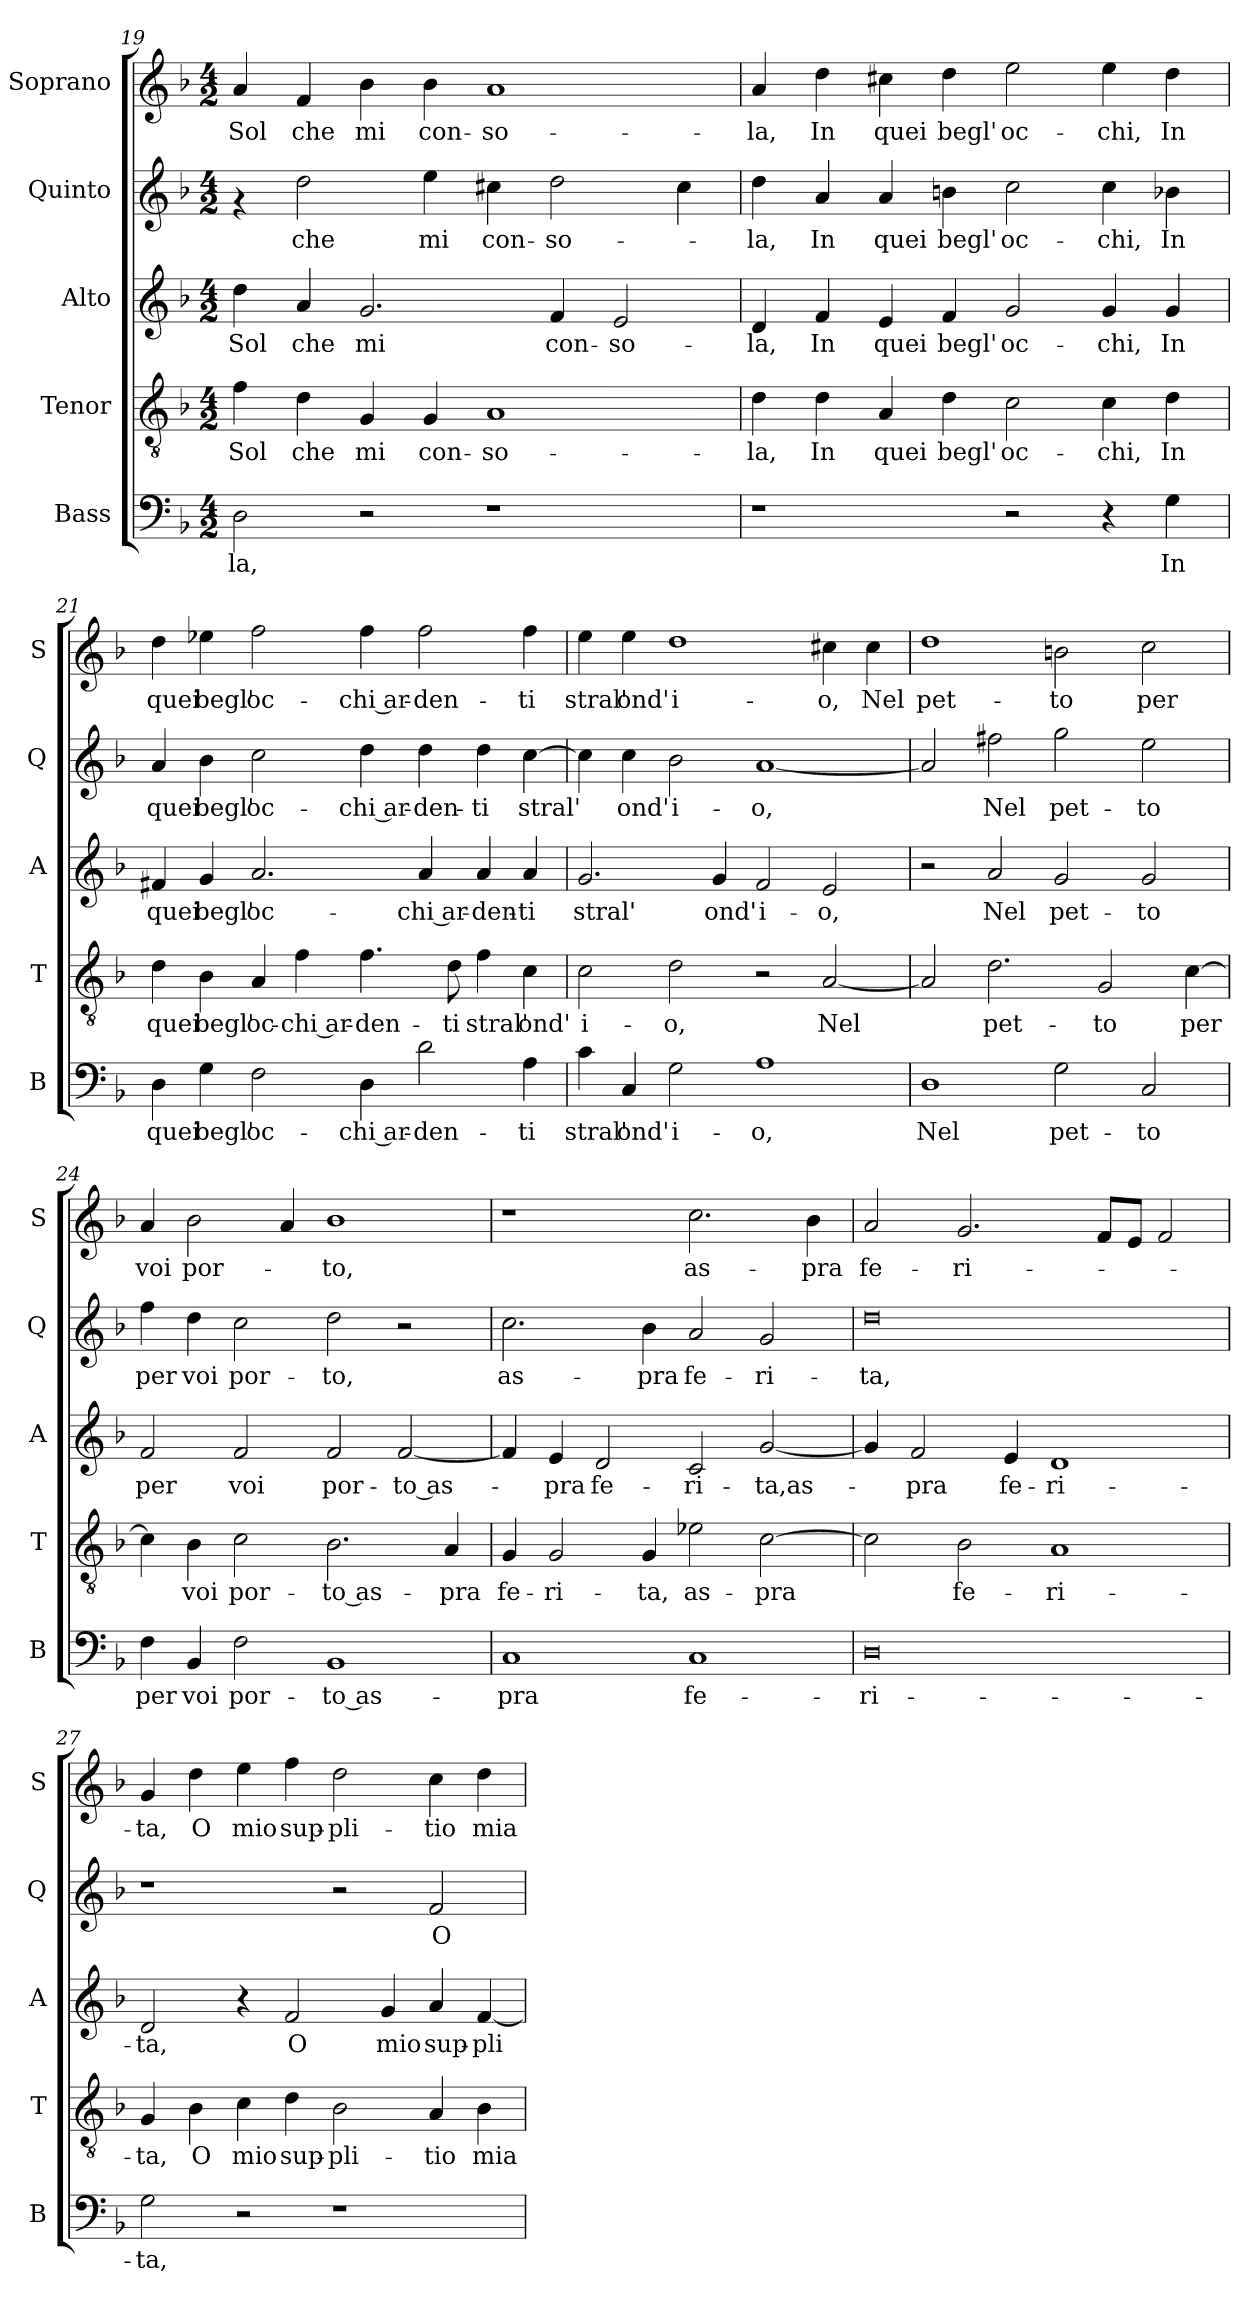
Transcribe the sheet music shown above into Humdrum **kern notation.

**kern	**text	**kern	**text	**kern	**text	**kern	**text	**kern	**text
*part5	*part5	*part4	*part4	*part3	*part3	*part2	*part2	*part1	*part1
*staff5	*staff5	*staff4	*staff4	*staff3	*staff3	*staff2	*staff2	*staff1	*staff1
*I"Bass	*	*I"Tenor	*	*I"Alto	*	*I"Quinto	*	*I"Soprano	*
*I'B	*	*I'T	*	*I'A	*	*I'Q	*	*I'S	*
*clefF4	*	*clefGv2	*	*clefG2	*	*clefG2	*	*clefG2	*
*k[b-]	*	*k[b-]	*	*k[b-]	*	*k[b-]	*	*k[b-]	*
*F:	*	*F:	*	*F:	*	*F:	*	*F:	*
*M4/2	*	*M4/2	*	*M4/2	*	*M4/2	*	*M4/2	*
=19	=19	=19	=19	=19	=19	=19	=19	=19	=19
!	!LO:LY:b	!	!LO:LY:b	!	!LO:LY:b	!	!	!	!LO:LY:b
2D\	-la,	4f\	Sol	4dd\	Sol	4rf	.	4a/	Sol
!	!	!	!LO:LY:b	!	!LO:LY:b	!	!LO:LY:b	!	!LO:LY:b
.	.	4d\	che	4a/	che	2dd\	che	4f/	che
!	!	!	!LO:LY:b	!	!LO:LY:b	!	!	!	!LO:LY:b
2r	.	4G/	mi	2.g/	mi	.	.	4b-\	mi
!	!	!	!LO:LY:b	!	!	!	!LO:LY:b	!	!LO:LY:b
.	.	4G/	con-	.	.	4ee\	mi	4b-\	con-
!	!	!	!LO:LY:b	!	!	!	!LO:LY:b	!	!LO:LY:b
1r	.	1A	-so-	.	.	4cc#X\	con-	1a	-so-
!	!	!	!	!	!LO:LY:b	!	!LO:LY:b	!	!
.	.	.	.	4f/	con-	2dd\	-so-	.	.
!	!	!	!	!	!LO:LY:b	!	!	!	!
.	.	.	.	2e/	-so-	.	.	.	.
.	.	.	.	.	.	4cc#\	.	.	.
!!LO:LB:g=z
=20	=20	=20	=20	=20	=20	=20	=20	=20	=20
!	!	!	!LO:LY:b	!	!LO:LY:b	!	!LO:LY:b	!	!LO:LY:b
1r	.	4d\	-la,	4d/	-la,	4dd\	-la,	4a/	-la,
!	!	!	!LO:LY:b	!	!LO:LY:b	!	!LO:LY:b	!	!LO:LY:b
.	.	4d\	In	4f/	In	4a/	In	4dd\	In
!	!	!	!LO:LY:b	!	!LO:LY:b	!	!LO:LY:b	!	!LO:LY:b
.	.	4A/	quei	4e/	quei	4a/	quei	4cc#X\	quei
!	!	!	!LO:LY:b	!	!LO:LY:b	!	!LO:LY:b	!	!LO:LY:b
.	.	4d\	begl'	4f/	begl'	4bn\	begl'	4dd\	begl'
!	!	!	!LO:LY:b	!	!LO:LY:b	!	!LO:LY:b	!	!LO:LY:b
2r	.	2c\	oc-	2g/	oc-	2cc\	oc-	2ee\	oc-
!	!	!	!LO:LY:b	!	!LO:LY:b	!	!LO:LY:b	!	!LO:LY:b
4r	.	4c\	-chi,	4g/	-chi,	4cc\	-chi,	4ee\	-chi,
!	!LO:LY:b	!	!LO:LY:b	!	!LO:LY:b	!	!LO:LY:b	!	!LO:LY:b
4G\	In	4d\	In	4g/	In	4b-X\	In	4dd\	In
=21	=21	=21	=21	=21	=21	=21	=21	=21	=21
!	!LO:LY:b	!	!LO:LY:b	!	!LO:LY:b	!	!LO:LY:b	!	!LO:LY:b
4D\	quei	4d\	quei	4f#X/	quei	4a/	quei	4dd\	quei
!	!LO:LY:b	!	!LO:LY:b	!	!LO:LY:b	!	!LO:LY:b	!	!LO:LY:b
4G\	begl'	4B-\	begl'	4g/	begl'	4b-\	begl'	4ee-X\	begl'
!	!LO:LY:b	!	!LO:LY:b	!	!LO:LY:b	!	!LO:LY:b	!	!LO:LY:b
2F\	oc-	4A/	oc-	2.a/	oc-	2cc\	oc-	2ff\	oc-
!	!	!	!LO:LY:b	!	!	!	!	!	!
.	.	4f\	-chi ar-	.	.	.	.	.	.
!	!LO:LY:b	!	!LO:LY:b	!	!	!	!LO:LY:b	!	!LO:LY:b
4D\	-chi ar-	4.f\	-den-	.	.	4dd\	-chi ar-	4ff\	-chi ar-
!	!LO:LY:b	!	!	!	!LO:LY:b	!	!LO:LY:b	!	!LO:LY:b
2d\	-den-	.	.	4a/	-chi ar-	4dd\	-den-	2ff\	-den-
!	!	!	!LO:LY:b	!	!	!	!	!	!
.	.	8d\	-ti	.	.	.	.	.	.
!	!	!	!LO:LY:b	!	!LO:LY:b	!	!LO:LY:b	!	!
.	.	4f\	stral'	4a/	-den-	4dd\	-ti	.	.
!	!LO:LY:b	!	!LO:LY:b	!	!LO:LY:b	!	!LO:LY:b	!	!LO:LY:b
4A\	-ti	4c\	ond'	4a/	-ti	[4cc\	stral'	4ff\	-ti
=22	=22	=22	=22	=22	=22	=22	=22	=22	=22
!	!LO:LY:b	!	!LO:LY:b	!	!LO:LY:b	!	!	!	!LO:LY:b
4c\	stral'	2c\	i-	2.g/	stral'	4cc\]	.	4ee\	stral'
!	!LO:LY:b	!	!	!	!	!	!LO:LY:b	!	!LO:LY:b
4C/	ond'	.	.	.	.	4cc\	ond'	4ee\	ond'
!	!LO:LY:b	!	!LO:LY:b	!	!	!	!LO:LY:b	!	!LO:LY:b
2G\	i-	2d\	-o,	.	.	2b-\	i-	1dd	i-
!	!	!	!	!	!LO:LY:b	!	!	!	!
.	.	.	.	4g/	ond'	.	.	.	.
!	!LO:LY:b	!	!	!	!LO:LY:b	!	!LO:LY:b	!	!
1A	-o,	2r	.	2f/	i-	[1a	-o,	.	.
!	!	!	!LO:LY:b	!	!LO:LY:b	!	!	!	!LO:LY:b
.	.	[2A/	Nel	2e/	-o,	.	.	4cc#X\	-o,
!	!	!	!	!	!	!	!	!	!LO:LY:b
.	.	.	.	.	.	.	.	4cc#\	Nel
!!LO:LB:g=z
=23	=23	=23	=23	=23	=23	=23	=23	=23	=23
!	!LO:LY:b	!	!	!	!	!	!	!	!LO:LY:b
1D	Nel	2A/]	.	2r	.	2a/]	.	1dd	pet-
!	!	!	!LO:LY:b	!	!LO:LY:b	!	!LO:LY:b	!	!
.	.	2.d\	pet-	2a/	Nel	2ff#X\	Nel	.	.
!	!LO:LY:b	!	!	!	!LO:LY:b	!	!LO:LY:b	!	!LO:LY:b
2G\	pet-	.	.	2g/	pet-	2gg\	pet-	2bn\	-to
!	!	!	!LO:LY:b	!	!	!	!	!	!
.	.	2G/	-to	.	.	.	.	.	.
!	!LO:LY:b	!	!	!	!LO:LY:b	!	!LO:LY:b	!	!LO:LY:b
2C/	-to	.	.	2g/	-to	2ee\	-to	2cc\	per
!	!	!	!LO:LY:b	!	!	!	!	!	!
.	.	[4c\	per	.	.	.	.	.	.
=24	=24	=24	=24	=24	=24	=24	=24	=24	=24
!	!LO:LY:b	!	!	!	!LO:LY:b	!	!LO:LY:b	!	!LO:LY:b
4F\	per	4c\]	.	2f/	per	4ff\	per	4a/	voi
!	!LO:LY:b	!	!LO:LY:b	!	!	!	!LO:LY:b	!	!LO:LY:b
4BB-/	voi	4B-\	voi	.	.	4dd\	voi	2b-\	por-
!	!LO:LY:b	!	!LO:LY:b	!	!LO:LY:b	!	!LO:LY:b	!	!
2F\	por-	2c\	por-	2f/	voi	2cc\	por-	.	.
.	.	.	.	.	.	.	.	4a/	.
!	!LO:LY:b	!	!LO:LY:b	!	!LO:LY:b	!	!LO:LY:b	!	!LO:LY:b
1BB-	-to as-	2.B-\	-to as-	2f/	por-	2dd\	-to,	1b-	-to,
!	!	!	!	!	!LO:LY:b	!	!	!	!
.	.	.	.	[2f/	-to as-	2r	.	.	.
!	!	!	!LO:LY:b	!	!	!	!	!	!
.	.	4A/	-pra	.	.	.	.	.	.
=25	=25	=25	=25	=25	=25	=25	=25	=25	=25
!	!LO:LY:b	!	!LO:LY:b	!	!	!	!LO:LY:b	!	!
1C	-pra	4G/	fe-	4f/]	.	2.cc\	as-	1r	.
!	!	!	!LO:LY:b	!	!LO:LY:b	!	!	!	!
.	.	2G/	-ri-	4e/	-pra	.	.	.	.
!	!	!	!	!	!LO:LY:b	!	!	!	!
.	.	.	.	2d/	fe-	.	.	.	.
!	!	!	!LO:LY:b	!	!	!	!LO:LY:b	!	!
.	.	4G/	-ta,	.	.	4b-\	-pra	.	.
!	!LO:LY:b	!	!LO:LY:b	!	!LO:LY:b	!	!LO:LY:b	!	!LO:LY:b
1C	fe-	2e-X\	as-	2c/	-ri-	2a/	fe-	2.cc\	as-
!	!	!	!LO:LY:b	!	!LO:LY:b	!	!LO:LY:b	!	!
.	.	[2c\	-pra	[2g/	-ta,as-	2g/	-ri-	.	.
!	!	!	!	!	!	!	!	!	!LO:LY:b
.	.	.	.	.	.	.	.	4b-\	-pra
=26	=26	=26	=26	=26	=26	=26	=26	=26	=26
!	!LO:LY:b	!	!	!	!	!	!LO:LY:b	!	!LO:LY:b
0D	-ri-	2c\]	.	4g/]	.	0dd	-ta,	2a/	fe-
!	!	!	!	!	!LO:LY:b	!	!	!	!
.	.	.	.	2f/	-pra	.	.	.	.
!	!	!	!LO:LY:b	!	!	!	!	!	!LO:LY:b
.	.	2B-\	fe-	.	.	.	.	2.g/	-ri-
!	!	!	!	!	!LO:LY:b	!	!	!	!
.	.	.	.	4e/	fe-	.	.	.	.
!	!	!	!LO:LY:b	!	!LO:LY:b	!	!	!	!
.	.	1A	-ri-	1d	-ri-	.	.	.	.
.	.	.	.	.	.	.	.	8f/L	.
.	.	.	.	.	.	.	.	8e/J	.
.	.	.	.	.	.	.	.	2f/	.
!!LO:PB:g=z
=27	=27	=27	=27	=27	=27	=27	=27	=27	=27
!	!LO:LY:b	!	!LO:LY:b	!	!LO:LY:b	!	!	!	!LO:LY:b
2G\	-ta,	4G/	-ta,	2d/	-ta,	1r	.	4g/	-ta,
!	!	!	!LO:LY:b	!	!	!	!	!	!LO:LY:b
.	.	4B-\	O	.	.	.	.	4dd\	O
!	!	!	!LO:LY:b	!	!	!	!	!	!LO:LY:b
2r	.	4c\	mio	4r	.	.	.	4ee\	mio
!	!	!	!LO:LY:b	!	!LO:LY:b	!	!	!	!LO:LY:b
.	.	4d\	sup-	2f/	O	.	.	4ff\	sup-
!	!	!	!LO:LY:b	!	!	!	!	!	!LO:LY:b
1r	.	2B-\	-pli-	.	.	2r	.	2dd\	-pli-
!	!	!	!	!	!LO:LY:b	!	!	!	!
.	.	.	.	4g/	mio	.	.	.	.
!	!	!	!LO:LY:b	!	!LO:LY:b	!	!LO:LY:b	!	!LO:LY:b
.	.	4A/	-tio	4a/	sup-	2f/	O	4cc\	-tio
!	!	!	!LO:LY:b	!	!LO:LY:b	!	!	!	!LO:LY:b
.	.	4B-\	mia	[4f/	-pli-	.	.	4dd\	mia
=	=	=	=	=	=	=	=	=	=
*-	*-	*-	*-	*-	*-	*-	*-	*-	*-
